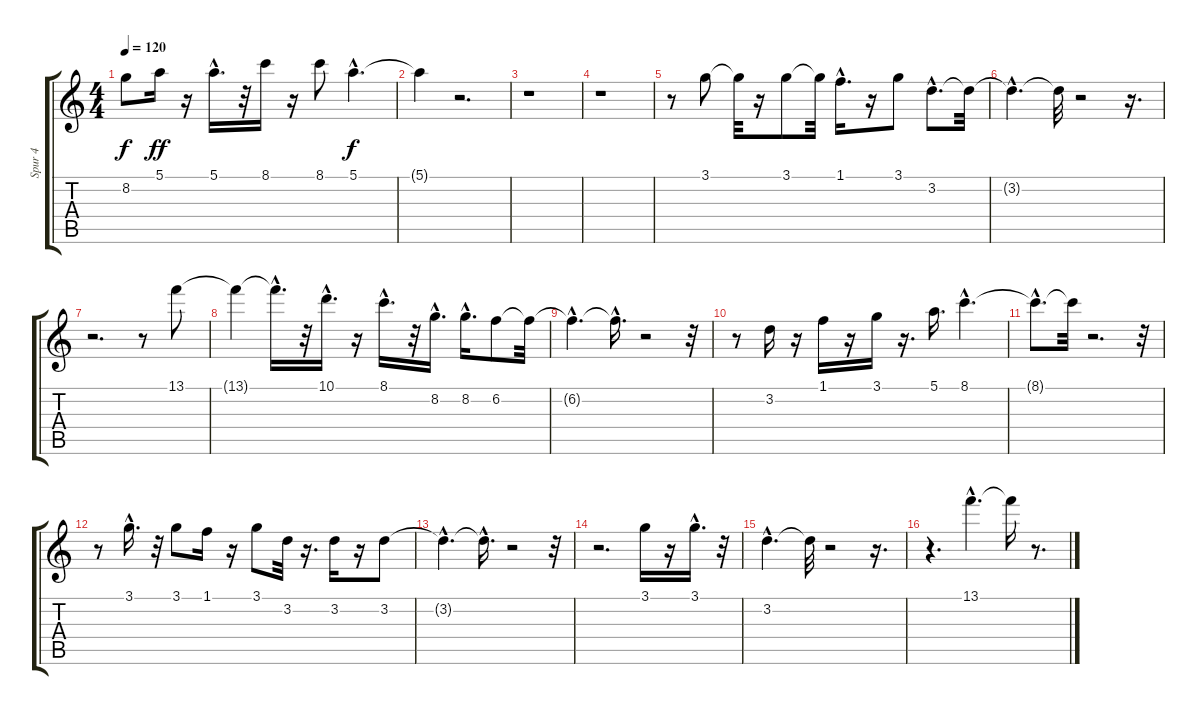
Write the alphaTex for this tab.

\track ("Spur 4" "Spur 4") {instrument synthbass2}
\staff {score tabs}
\tuning (E4 B3 G3 D3 A2 E2) {hide}
\ts (4 4)
\tempo 120
\clef g2
\ks c
8.2{t}.8{dy f} 5.1.16{dy ff} r.16 5.1{hac}.16{d} r.32 8.1.16 r.16 8.1.8 5.1{hac}.4{d dy f} |
5.1{t}.4 r.2{d} |
r.1 |
r.1 |
r.8 3.1.8 3.1{t}.32 r.16 3.1.8 3.1{t}.32 1.1{hac}.16{d} r.16 3.1.8 3.2{hac}.8{d} 3.2{t}.32 |
3.2{hac t}.4{d} 3.2{t}.32 r.2 r.16{d} |
r.2{d} r.8 13.1.8 |
13.1{t}.4 13.1{hac t}.16{d} r.32 10.1{hac}.16{d} r.16 8.1{hac}.16{d} r.32 8.2{hac}.16{d} 8.2{hac}.16{d} 6.2.8 6.2{t}.32 |
6.2{hac t}.4{d} 6.2{hac t}.16{d} r.2 r.32 |
r.8 3.2.16 r.16 1.1.16 r.16 3.1.16 r.16{d} 5.1.16{d} 8.1{hac}.4{d} |
8.1{hac t}.8{d} 8.1{t}.32 r.2{d} r.32 |
r.8 3.1{hac}.16{d} r.32 3.1.8 1.1.16 r.16 3.1.8 3.2.32 r.16{d} 3.2.16 r.16 3.2.8 |
3.2{hac t}.4{d} 3.2{hac t}.16{d} r.2 r.32 |
r.2{d} 3.1.16 r.16 3.1{hac}.16{d} r.32 |
3.2{hac}.4{d} 3.2{t}.32 r.2 r.16{d} |
r.4{d} 13.1{hac}.4{d} 13.1{t}.16 r.8{d}
